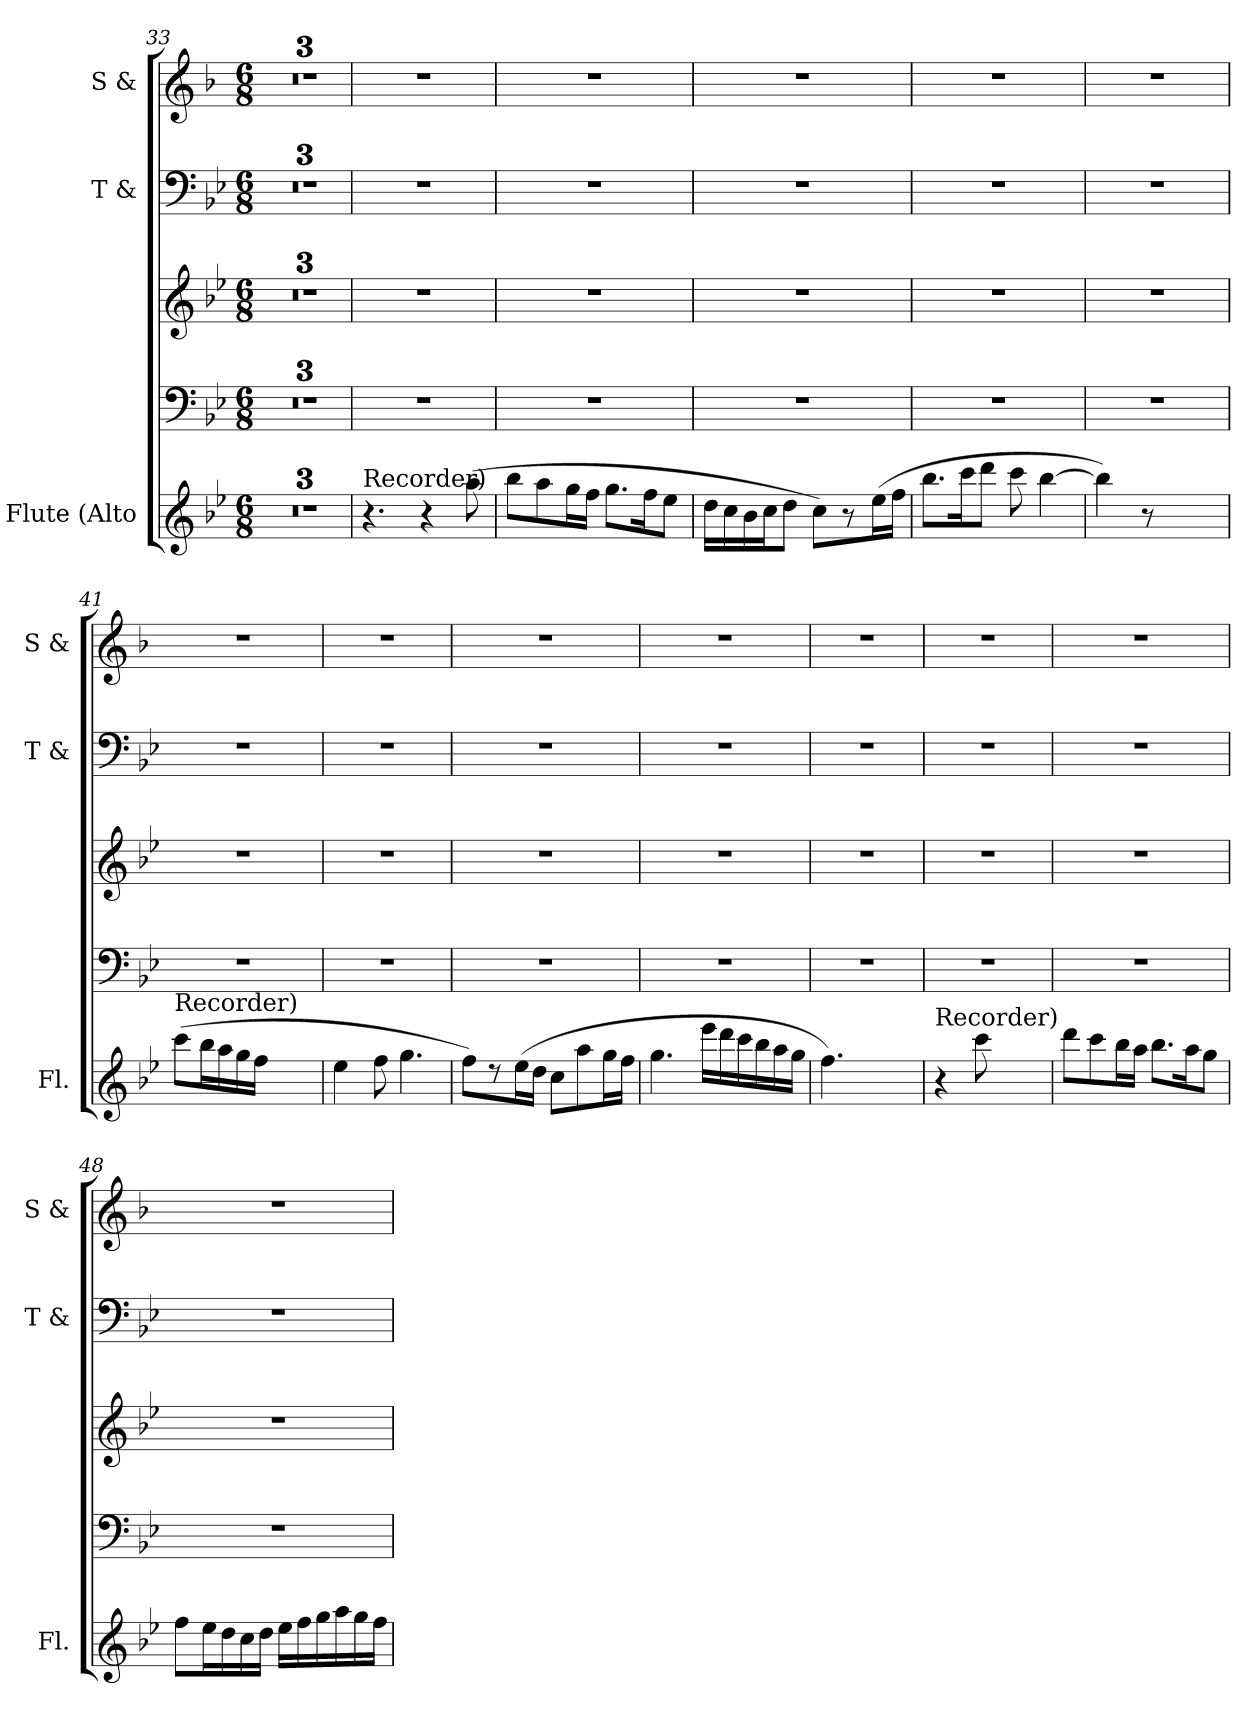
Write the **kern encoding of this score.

**kern	**kern	**kern	**kern	**kern
*part5	*part4	*part3	*part2	*part1
*staff5	*staff4	*staff3	*staff2	*staff1
*I"Flute (Alto	*	*	*I"T &	*I"S &
*I'Fl.	*	*	*I'T &	*I'S &
*clefG2	*clefF4	*clefG2	*clefF4	*clefG2
*k[b-e-]	*k[b-e-]	*k[b-e-]	*k[b-e-]	*k[b-]
*B-:	*B-:	*B-:	*B-:	*F:
*M6/8	*M6/8	*M6/8	*M6/8	*M6/8
=33	=33	=33	=33	=33
2.r	2.r	2.r	2.r	2.r
=34	=34	=34	=34	=34
2.r	2.r	2.r	2.r	2.r
=35	=35	=35	=35	=35
2.r	2.r	2.r	2.r	2.r
!!LO:LB:g=z
=36	=36	=36	=36	=36
!LO:TX:a:t=Recorder)	!	!	!	!
4.r	2.r	2.r	2.r	2.r
4r	.	.	.	.
(<8aa\	.	.	.	.
=37	=37	=37	=37	=37
8bb-\L	2.r	2.r	2.r	2.r
8aa\	.	.	.	.
16gg\L	.	.	.	.
16ff\JJ	.	.	.	.
8.gg\L	.	.	.	.
16ff\k	.	.	.	.
8ee-\J	.	.	.	.
=38	=38	=38	=38	=38
16dd\LL	2.r	2.r	2.r	2.r
16cc\	.	.	.	.
16b-\	.	.	.	.
16cc\J	.	.	.	.
8dd\J	.	.	.	.
8cc\L)	.	.	.	.
8r	.	.	.	.
(<16ee-\L	.	.	.	.
16ff\JJ	.	.	.	.
=39	=39	=39	=39	=39
8.bb-\L	2.r	2.r	2.r	2.r
16ccc\k	.	.	.	.
8ddd\J	.	.	.	.
8ccc\	.	.	.	.
[>4bb-\	.	.	.	.
=40	=40	=40	=40	=40
4bb-\])	2.r	2.r	2.r	2.r
8r	.	.	.	.
4.ryy	.	.	.	.
!!LO:LB:g=z
=41	=41	=41	=41	=41
!LO:TX:a:t=Recorder)	!	!	!	!
(<8ccc\L	2.r	2.r	2.r	2.r
16bb-\L	.	.	.	.
16aa\	.	.	.	.
16gg\	.	.	.	.
16ff\JJ	.	.	.	.
4.ryy	.	.	.	.
=42	=42	=42	=42	=42
4ee-\	2.r	2.r	2.r	2.r
8ff\	.	.	.	.
4.gg\	.	.	.	.
=43	=43	=43	=43	=43
8ff\L)	2.r	2.r	2.r	2.r
8r	.	.	.	.
(<16ee-\L	.	.	.	.
16dd\JJ	.	.	.	.
8cc\L	.	.	.	.
8aa\	.	.	.	.
16gg\L	.	.	.	.
16ff\JJ	.	.	.	.
=44	=44	=44	=44	=44
4.gg\	2.r	2.r	2.r	2.r
16eee-\LL	.	.	.	.
16ddd\	.	.	.	.
16ccc\	.	.	.	.
16bb-\	.	.	.	.
16aa\	.	.	.	.
16gg\JJ	.	.	.	.
=45	=45	=45	=45	=45
4.ff\)	2.r	2.r	2.r	2.r
4.ryy	.	.	.	.
!!LO:LB:g=z
=46	=46	=46	=46	=46
!LO:TX:a:t=Recorder)	!	!	!	!
4r	2.r	2.r	2.r	2.r
8ccc\	.	.	.	.
4.ryy	.	.	.	.
=47	=47	=47	=47	=47
8ddd\L	2.r	2.r	2.r	2.r
8ccc\	.	.	.	.
16bb-\L	.	.	.	.
16aa\JJ	.	.	.	.
8.bb-\L	.	.	.	.
16aa\k	.	.	.	.
8gg\J	.	.	.	.
=48	=48	=48	=48	=48
8ff\L	2.r	2.r	2.r	2.r
16ee-\L	.	.	.	.
16dd\	.	.	.	.
16cc\	.	.	.	.
16dd\JJ	.	.	.	.
16ee-\LL	.	.	.	.
16ff\	.	.	.	.
16gg\	.	.	.	.
16aa\	.	.	.	.
16gg\	.	.	.	.
16ff\JJ	.	.	.	.
=	=	=	=	=
*-	*-	*-	*-	*-
